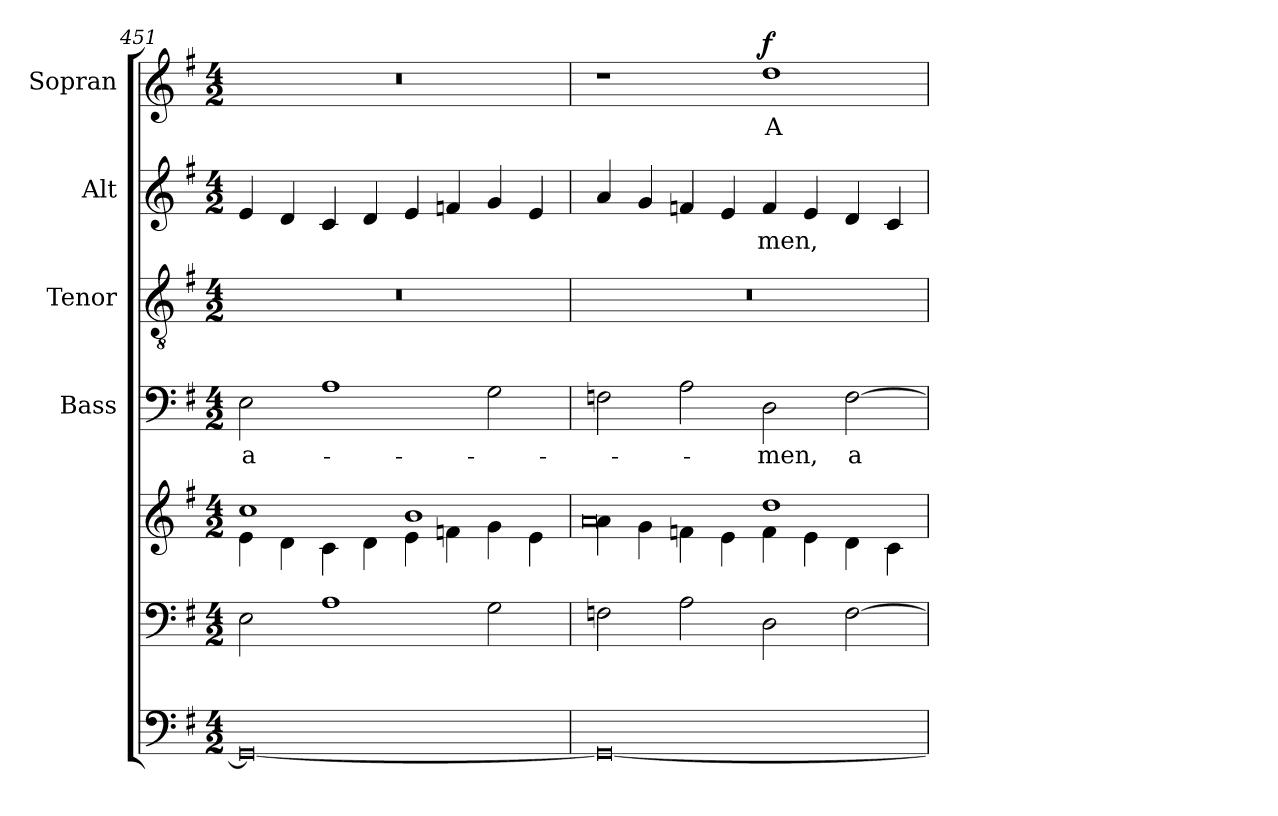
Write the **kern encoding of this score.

**kern	**kern	**kern	**kern	**text	**kern	**kern	**text	**kern	**text	**dynam
*part6	*part5	*part5	*part4	*part4	*part3	*part2	*part2	*part1	*part1	*part1
*staff7	*staff6	*staff5	*staff4	*staff4	*staff3	*staff2	*staff2	*staff1	*staff1	*staff1
*	*	*	*I"Bass	*	*I"Tenor	*I"Alt	*	*I"Sopran	*	*
*	*	*	*I'B.	*	*I'T.	*I'A.	*	*I'S.	*	*
*clefF4	*clefF4	*clefG2	*clefF4	*	*clefGv2	*clefG2	*	*clefG2	*	*
*k[f#]	*k[f#]	*k[f#]	*k[f#]	*	*k[f#]	*k[f#]	*	*k[f#]	*	*
*G:	*G:	*G:	*G:	*	*G:	*G:	*	*G:	*	*
*M4/2	*M4/2	*M4/2	*M4/2	*	*M4/2	*M4/2	*	*M4/2	*	*
=451	=451	=451	=451	=451	=451	=451	=451	=451	=451	=451
*	*	*^	*	*	*	*	*	*	*	*
!	!	!	!	!	!LO:LY:b	!	!	!	!	!	!
0GG_	2E\	1cc	4e\	2E\	a-	0r	4e/	.	0r	.	.
.	.	.	4d\	.	.	.	4d/	.	.	.	.
.	1A	.	4c\	1A	.	.	4c/	.	.	.	.
.	.	.	4d\	.	.	.	4d/	.	.	.	.
.	.	1b	4e\	.	.	.	4e/	.	.	.	.
.	.	.	4fn\	.	.	.	4fn/	.	.	.	.
.	2G\	.	4g\	2G\	.	.	4g/	.	.	.	.
.	.	.	4e\	.	.	.	4e/	.	.	.	.
!!LO:PB:g=z
=452	=452	=452	=452	=452	=452	=452	=452	=452	=452	=452	=452
*	*	*	*^	*	*	*	*	*	*	*	*
0GG_	2Fn\	1ryy	4a\	0a	2Fn\	.	0r	4a/	.	1r	.	.
.	.	.	4g\	.	.	.	.	4g/	.	.	.	.
.	2A\	.	4fn\	.	2A\	.	.	4fn/	.	.	.	.
.	.	.	4e\	.	.	.	.	4e/	.	.	.	.
!	!	!	!	!	!	!LO:LY:b	!	!	!LO:LY:b	!	!LO:LY:b	!LO:DY:a
.	2D\	1dd	4f\	.	2D\	-men,	.	4f/	-men,	1dd	A-	f
.	.	.	4e\	.	.	.	.	4e/	.	.	.	.
!	!	!	!	!	!	!LO:LY:b	!	!	!	!	!	!
.	[2F\	.	4d\	.	[2F\	a-	.	4d/	.	.	.	.
.	.	.	4c\	.	.	.	.	4c/	.	.	.	.
*	*	*v	*v	*v	*	*	*	*	*	*	*	*
=	=	=	=	=	=	=	=	=	=	=
*-	*-	*-	*-	*-	*-	*-	*-	*-	*-	*-
